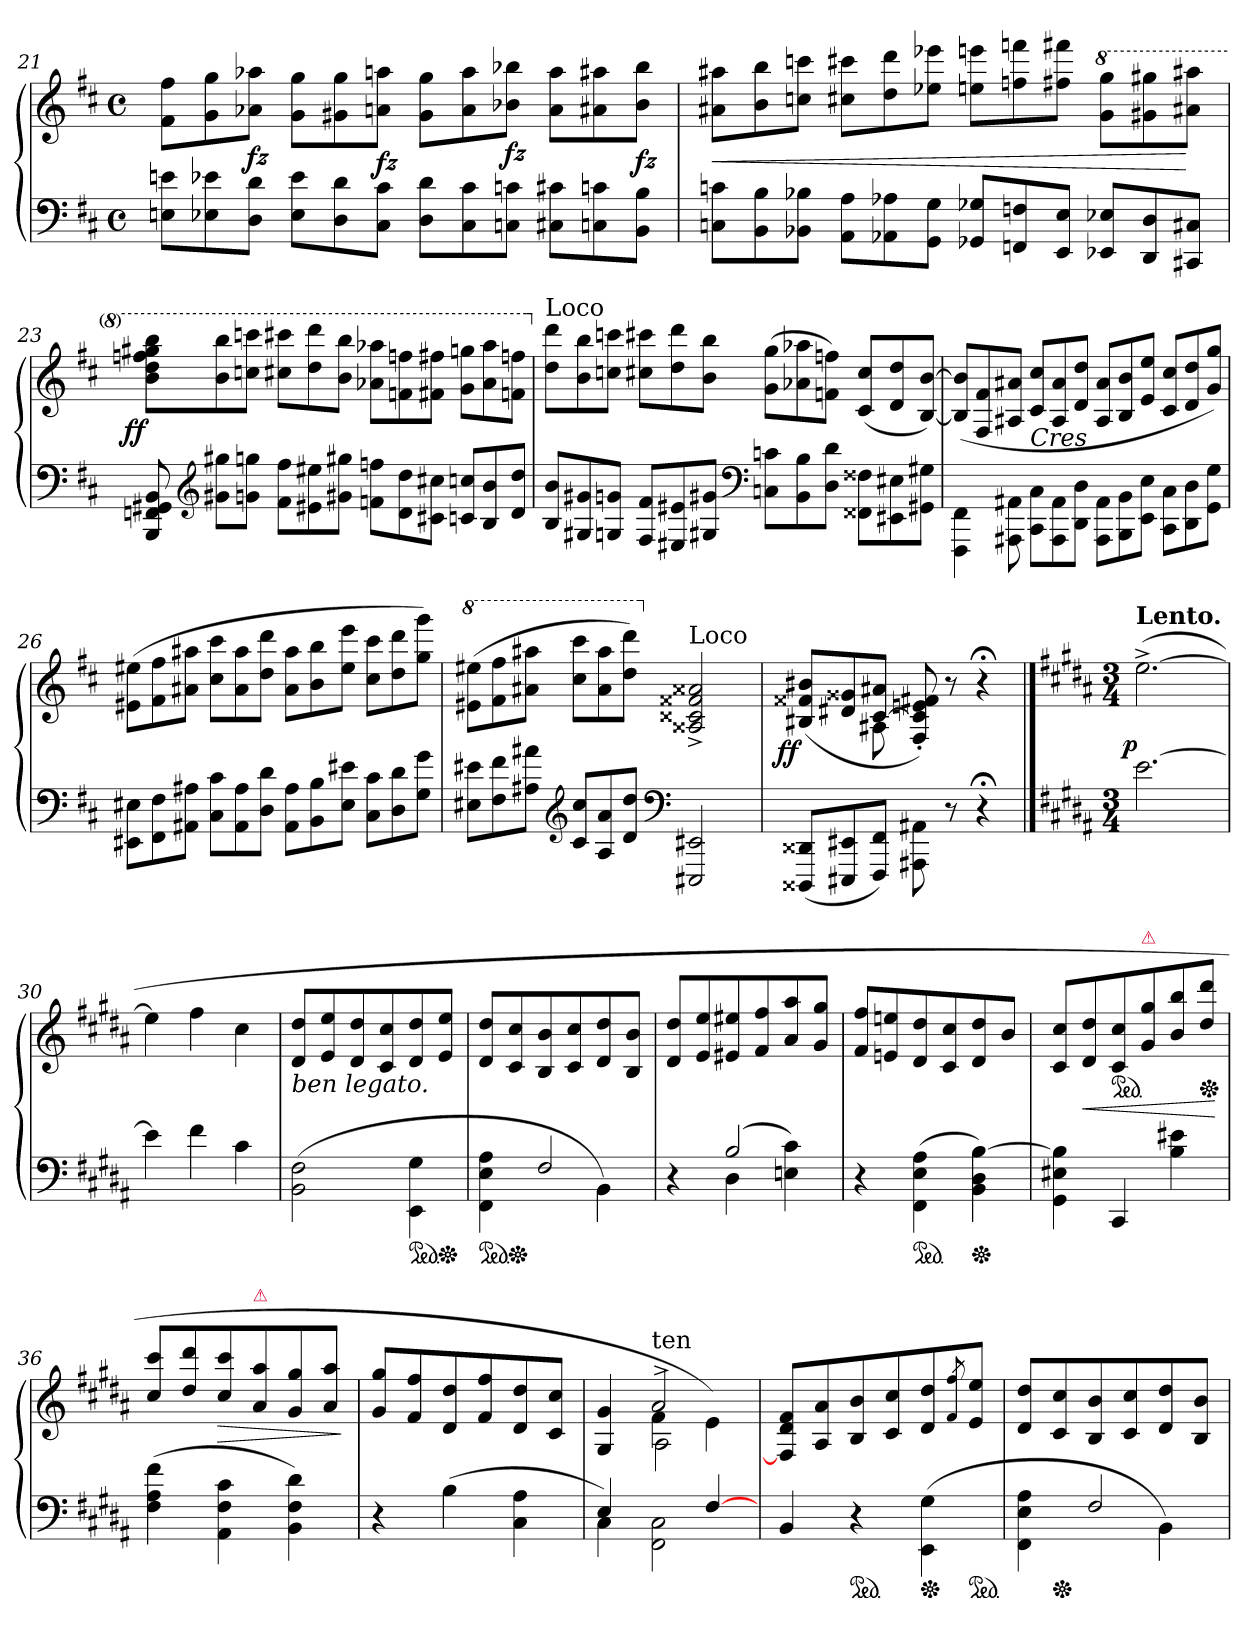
**kern	**kern	**dynam
*part1	*part1	*part1
*staff2	*staff1	*staff1/2
*clefF4	*clefG2	*
*k[f#c#]	*k[f#c#]	*
*b:	*b:	*
*M2/2	*M2/2	*
*met(c)	*met(c)	*
*Xtuplet	*Xtuplet	*
=21	=21	=21
12En 12enL	12f# 12ff#L	.
12E-X 12e-X	12g 12gg	.
12D 12dJ	12a-X 12aa-XJ	fz
12E- 12e-L	12g 12ggL	.
12D 12d	12g#X 12gg	.
12C# 12c#J	12an 12aanJ	fz
12D 12dL	12g# 12ggL	.
12C# 12c#	12a 12aa	.
12Cn 12cnJ	12b-X 12bb-XJ	fz
12C#X 12c#XL	12a 12aaL	.
12Cn 12cn	12a#X 12aa#X	.
12BB 12BJ	12b- 12bb-J	fz
=22	=22	=22
12Cn 12cnL	12a#X 12aa#XL	<
12BB 12B	12b 12bb	.
12BB-X 12B-XJ	12ccn 12cccnJ	.
12AA 12AL	12cc#X 12ccc#XL	.
12AA-X 12A-X	12dd 12ddd	.
12GG 12GJ	12ee-X 12eee-XJ	.
12GG-X 12G-XL	12een 12eeenL	.
12FFn 12Fn	12ffn 12fffn	.
12EE 12EJ	12ff#X 12fff#XJ	.
*	*8va	*
12EE-X 12E-XL	12gg 12gggL	.
12DD 12D	12gg#X 12ggg#X	.
12CC#X 12C#XJ	12aa#X 12aaa#XJ	[
=23	=23	=23
!	!	!LO:DY:rj
12BBB 12FFn 12GG#X 12BB	12bb 12ddd 12fffn 12ggg#X 12bbbL	ff
*clefG2	*	*
12g#X 12gg#XL	12bb 12bbb	.
12gn 12ggnJ	12cccn 12ccccnJ	.
12f# 12ff#L	12ccc#X 12cccc#XL	.
12e#X 12ee#X	12ddd 12dddd	.
12g#X 12gg#XJ	12bb 12bbbJ	.
12fn\ 12ffn\L	12aa-X 12aaa-XL	.
12d 12dd	12ffn 12fffn	.
12c#X 12cc#XJ	12ff#X 12fff#XJ	.
12cn 12ccnL	12gg 12gggnL	.
12B 12b	12aa- 12aaa-	.
12d 12ddJ	12ffn 12fffnJ	.
=24	=24	=24
*	*X8va	*
!	!LO:TX:a:t=Loco	!
12B 12bL	12dd 12dddL	.
12G#X 12g#X	12b 12bb	.
12Gn 12gnJ	12ccn 12cccnJ	.
12F# 12f#L	12cc#X 12ccc#XL	.
12E#X 12e#X	12dd 12ddd	.
12G#X 12g#XJ	12b 12bbJ	.
*clefF4	*	*
12Cn 12cnL	(12g 12ggL	.
12BB 12B	12a-X 12aa-X	.
12D 12dJ	12fn 12ffnJ)	.
12FF##X\ 12F##X\L	(>12c# 12cc#L	.
12EE#X 12E#X	12d 12dd	.
12GG#X 12G#XJ	[12B [12bJ)	.
=25	=25	=25
6FFF#\ 6FF#\	(>12B] 12b]L	.
.	12F#/ 12f#/	.
12AAA#X\ 12AA#X\	12A#X 12a#XJ	.
!	!LO:TX:c:i:t=Cres	!
12CC#\ 12C#\L	12c# 12cc#L	.
12AAA#\ 12AA#\	12A#/ 12a#/	.
12DD 12DJ	12d 12ddJ	.
12AAA#\ 12AA#\L	12A#/ 12a#/L	.
12BBB\ 12BB\	12B/ 12b/	.
12EE 12EJ	12e 12eeJ	.
12CC#\ 12C#\L	12c# 12cc#L	.
12DD 12D	12d 12dd	.
12GG 12GJ	12g 12ggJ)	.
=26	=26	=26
12EE#X\ 12E#X\L	(12e#X 12ee#XL	.
12FF# 12F#	12f# 12ff#	.
12AA#X 12A#XJ	12a#X 12aa#XJ	.
12C# 12c#L	12cc# 12ccc#L	.
12AA# 12A#	12a# 12aa#	.
12D 12dJ	12dd 12dddJ	.
12AA# 12A#L	12a# 12aa#L	.
12BB 12B	12b 12bb	.
12E# 12e#XJ	12ee# 12eeeJ	.
12C# 12c#L	12cc# 12ccc#L	.
12D 12d	12dd 12ddd	.
12G 12gJ	12gg 12gggJ)	.
=27	=27	=27
*	*8va	*
12E#X 12e#XL	(>12ee#X 12eee#XL	.
12F# 12f#	12ff# 12fff#	.
12A#X 12a#XJ	12aa#X 12aaa#XJ	.
*clefG2	*	*
12c# 12cc#L	12ccc# 12cccc#L	.
12A# 12a#	12aa# 12aaa#	.
12d 12ddJ	12ddd 12ddddJ)	.
*clefF4	*	*
*	*X8va	*
!	!LO:TX:a:t=Loco	!
2EEE#X 2EE#X	2A##X^< 2c##X^< 2f##X^< 2a##X^<	.
=28	=28	=28
*	*^	*
!	!	!	!LO:DY:rj
(12DDD##X/ 12DD##X/L	(>12B#X 12f##X 12b#XL	6rDyy	ff
12EEE#X/ 12EE#X/	12d#X 12g##X	.	.
12FFF#/ 12FF#/J)	[12c# 12a#XJ	12A#X	.
8AAA#X\ 8AA#X\	8F#'>/ 8c#]'>/ 8en'>/ 8f#X'>/)	2ryy	.
8r	8r	.	.
4r;<	4r;<	.	.
*	*v	*v	*
==29	==29	==29
*k[f#c#g#d#a#]	*k[f#c#g#d#a#]	*
*M3/4	*M3/4	*
!	!LO:TX:a:B:t=Lento.	!
!	!	!LO:DY:rj
[2.e	(>[2.ee^<	p
=30	=30	=30
4e]	4ee]	.
4f#	4ff#	.
4c#	4cc#	.
=31	=31	=31
!	!LO:TX:b:i:t=ben legato.	!
(>2BB 2F#	8d# 8dd#L	.
.	8e 8ee	.
.	8d# 8dd#	.
.	8c# 8cc#	.
*ped	*	*
4EE\ 4G#\	8d# 8dd#	.
*Xped	*	*
.	8e 8eeJ	.
=32	=32	=32
*^	*	*
*ped	*	*	*
4reyy	4FF#\ 4E\ 4A#\	8d# 8dd#L	.
*Xped	*	*	*
.	.	8c# 8cc#	.
2F#/	4rEEyy	8B 8b	.
.	.	8c# 8cc#	.
.	4BB)	8d# 8dd#	.
.	.	8B 8bJ	.
=33	=33	=33	=33
4reyy	4r	8d#/ 8dd#/L	.
.	.	8e/ 8ee/	.
(>2B	4D#	8e#X/ 8ee#X/	.
.	.	8f#/ 8ff#/	.
.	4En 4c#)	8a#/ 8aa#/	.
.	.	8g#/ 8gg#/J	.
*v	*v	*	*
=34	=34	=34
4r	8f# 8ff#L	.
.	8en 8een	.
*ped	*	*
(>4FF#\ 4E\ 4A#\	8d# 8dd#	.
.	8c# 8cc#	.
*Xped	*	*
4BB 4D# [4B)	8d# 8dd#	.
.	8bJ	.
=35	=35	=35
4GG# 4E#X 4B]	8c#/ 8cc#/L	.
.	8d#/ 8dd#/	<
*	*ped	*
4CC#	8c#/ 8cc#/	.
!	!LO:TX:a:color=crimson:t=⚠	!
.	8g#/ 8gg#/	.
4B 4e#X	8b/ 8bb/	.
*	*Xped	*
.	8dd#/ 8ddd#/J	.
.	.	[
=36	=36	=36
(>4F#\ 4A#\ 4f#\	8cc#/ 8ccc#/L	.
.	8dd#/ 8ddd#/	.
4AA# 4F# 4c#	8cc#/ 8ccc#/	>
!	!LO:TX:a:color=crimson:t=⚠	!
.	8a#/ 8aa#/	.
4BB 4F# 4d#)	8g#/ 8gg#/	.
.	8a#/ 8aa#/J	.
.	.	]
=37	=37	=37
4r	8g# 8gg#L	.
.	8f# 8ff#	.
(>4B	8d# 8dd#	.
.	8f# 8ff#	.
4C# 4A#	8d# 8dd#	.
.	8c# 8cc#J	.
=38	=38	=38
*^	*^	*
*	*	*	*^	*
4E)	4C#	4G# 4g#	4ryy	4ryy	.
!	!	!LO:TX:a:t=ten	!	!	!
4rFyy	2FF# 2C#	2a#	4f#	2A#^<\	.
[4F#/	.	.	4e\)	.	.
*	*	*	*v	*v	*
=39	=39	=39	=39	=39
!	!	!LO:TX:a:i:t=sempre piano	!	!
*	*	*v	*v	*
4ryy	4BB	8F#]/ 8d#/ 8f#/L	.
.	.	8A# 8a#	.
*ped	*	*	*
4rAyy	4r	8B 8b	.
.	.	8c# 8cc#	.
*Xped	*	*	*
(>4EE\ 4G#\	4ryy	8d# 8dd#	.
.	.	8qf#/ 8qff#/	.
*ped	*	*	*
.	.	8e 8eeJ	.
=40	=40	=40	=40
4FF#\ 4E\ 4A#\	4ryy	8d# 8dd#L	.
*Xped	*	*	*
.	.	8c# 8cc#	.
2F#	4rCCyy	8B 8b	.
.	.	8c# 8cc#	.
.	4BB)	8d# 8dd#	.
.	.	8B 8bJ	.
*v	*v	*	*
=	=	=
*-	*-	*-
